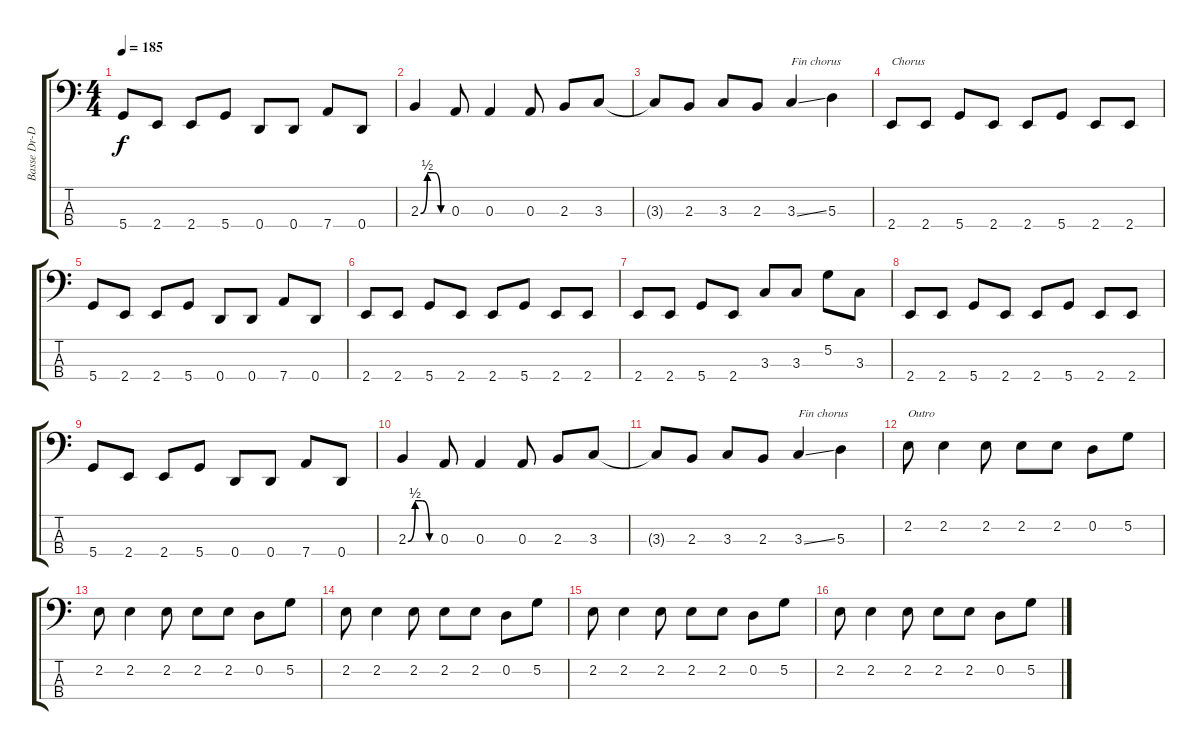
\track ("Basse Dr-D" "Basse Dr-D") {instrument slapbass2}
\staff {score tabs}
\tuning (G2 D2 A1 D1) {hide}
\ts (4 4)
\tempo 185
\clef f4
\ks c
5.4.8{dy f} 2.4.8 2.4.8 5.4.8 0.4.8 0.4.8 7.4.8 0.4.8 |
2.3{be (custom 0 0 15 2 30 2 45 0 60 0)}.4 0.3.8 0.3.4 0.3.8 2.3.8 3.3.8 |
3.3{t}.8 2.3.8 3.3.8 2.3.8 3.3{ss}.4{txt "Fin chorus"} 5.3.4 |
2.4.8{txt "Chorus"} 2.4.8 5.4.8 2.4.8 2.4.8 5.4.8 2.4.8 2.4.8 |
5.4.8 2.4.8 2.4.8 5.4.8 0.4.8 0.4.8 7.4.8 0.4.8 |
2.4.8 2.4.8 5.4.8 2.4.8 2.4.8 5.4.8 2.4.8 2.4.8 |
2.4.8 2.4.8 5.4.8 2.4.8 3.3.8 3.3.8 5.2.8 3.3.8 |
2.4.8 2.4.8 5.4.8 2.4.8 2.4.8 5.4.8 2.4.8 2.4.8 |
5.4.8 2.4.8 2.4.8 5.4.8 0.4.8 0.4.8 7.4.8 0.4.8 |
2.3{be (custom 0 0 15 2 30 2 45 0 60 0)}.4 0.3.8 0.3.4 0.3.8 2.3.8 3.3.8 |
3.3{t}.8 2.3.8 3.3.8 2.3.8 3.3{ss}.4{txt "Fin chorus"} 5.3.4 |
2.2.8{txt "Outro"} 2.2.4 2.2.8 2.2.8 2.2.8 0.2.8 5.2.8 |
2.2.8 2.2.4 2.2.8 2.2.8 2.2.8 0.2.8 5.2.8 |
2.2.8 2.2.4 2.2.8 2.2.8 2.2.8 0.2.8 5.2.8 |
2.2.8 2.2.4 2.2.8 2.2.8 2.2.8 0.2.8 5.2.8 |
2.2.8 2.2.4 2.2.8 2.2.8 2.2.8 0.2.8 5.2.8
